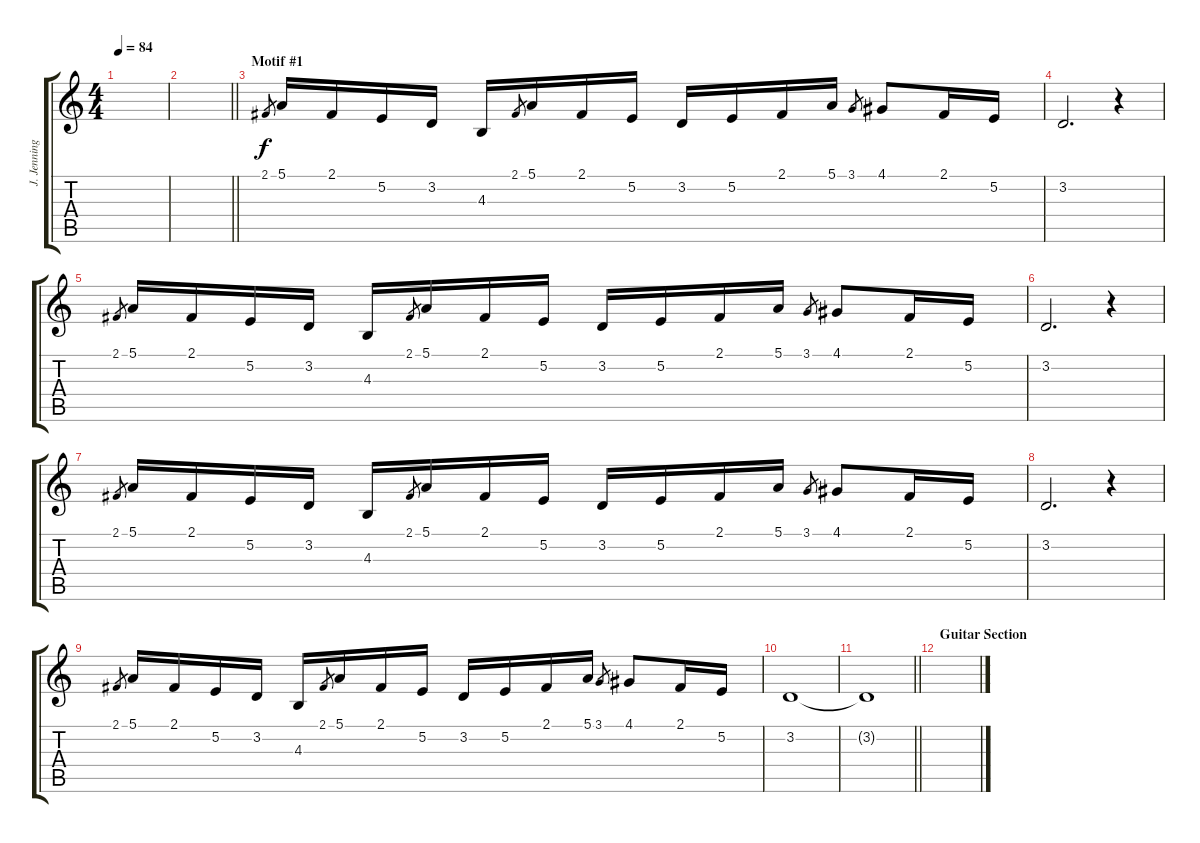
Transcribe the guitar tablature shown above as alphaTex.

\track ("J. Jennings - Trumpet #2" "J. Jenning") {instrument trumpet}
\staff {score tabs}
\tuning (E4 B3 G3 D3 A2 E2) {hide}
\ts (4 4)
\tempo 84
\clef g2
\ks c
|
\barLineRight lightlight
|
\section ("" "Motif #1")
2.1.8{gr} 5.1.16 2.1.16 5.2.16 3.2.16 4.3.16 2.1.8{gr} 5.1.16 2.1.16 5.2.16 3.2.16 5.2.16 2.1.16 5.1.16 3.1.8{gr} 4.1.8 2.1.16 5.2.16 |
3.2.2{d} r.4 |
2.1.8{gr} 5.1.16 2.1.16 5.2.16 3.2.16 4.3.16 2.1.8{gr} 5.1.16 2.1.16 5.2.16 3.2.16 5.2.16 2.1.16 5.1.16 3.1.8{gr} 4.1.8 2.1.16 5.2.16 |
3.2.2{d} r.4 |
2.1.8{gr} 5.1.16 2.1.16 5.2.16 3.2.16 4.3.16 2.1.8{gr} 5.1.16 2.1.16 5.2.16 3.2.16 5.2.16 2.1.16 5.1.16 3.1.8{gr} 4.1.8 2.1.16 5.2.16 |
3.2.2{d} r.4 |
2.1.8{gr} 5.1.16 2.1.16 5.2.16 3.2.16 4.3.16 2.1.8{gr} 5.1.16 2.1.16 5.2.16 3.2.16 5.2.16 2.1.16 5.1.16 3.1.8{gr} 4.1.8 2.1.16 5.2.16 |
3.2.1{volume 5} |
\barLineRight lightlight
3.2{t}.1{volume 12} |
\section ("" "Guitar Section")
